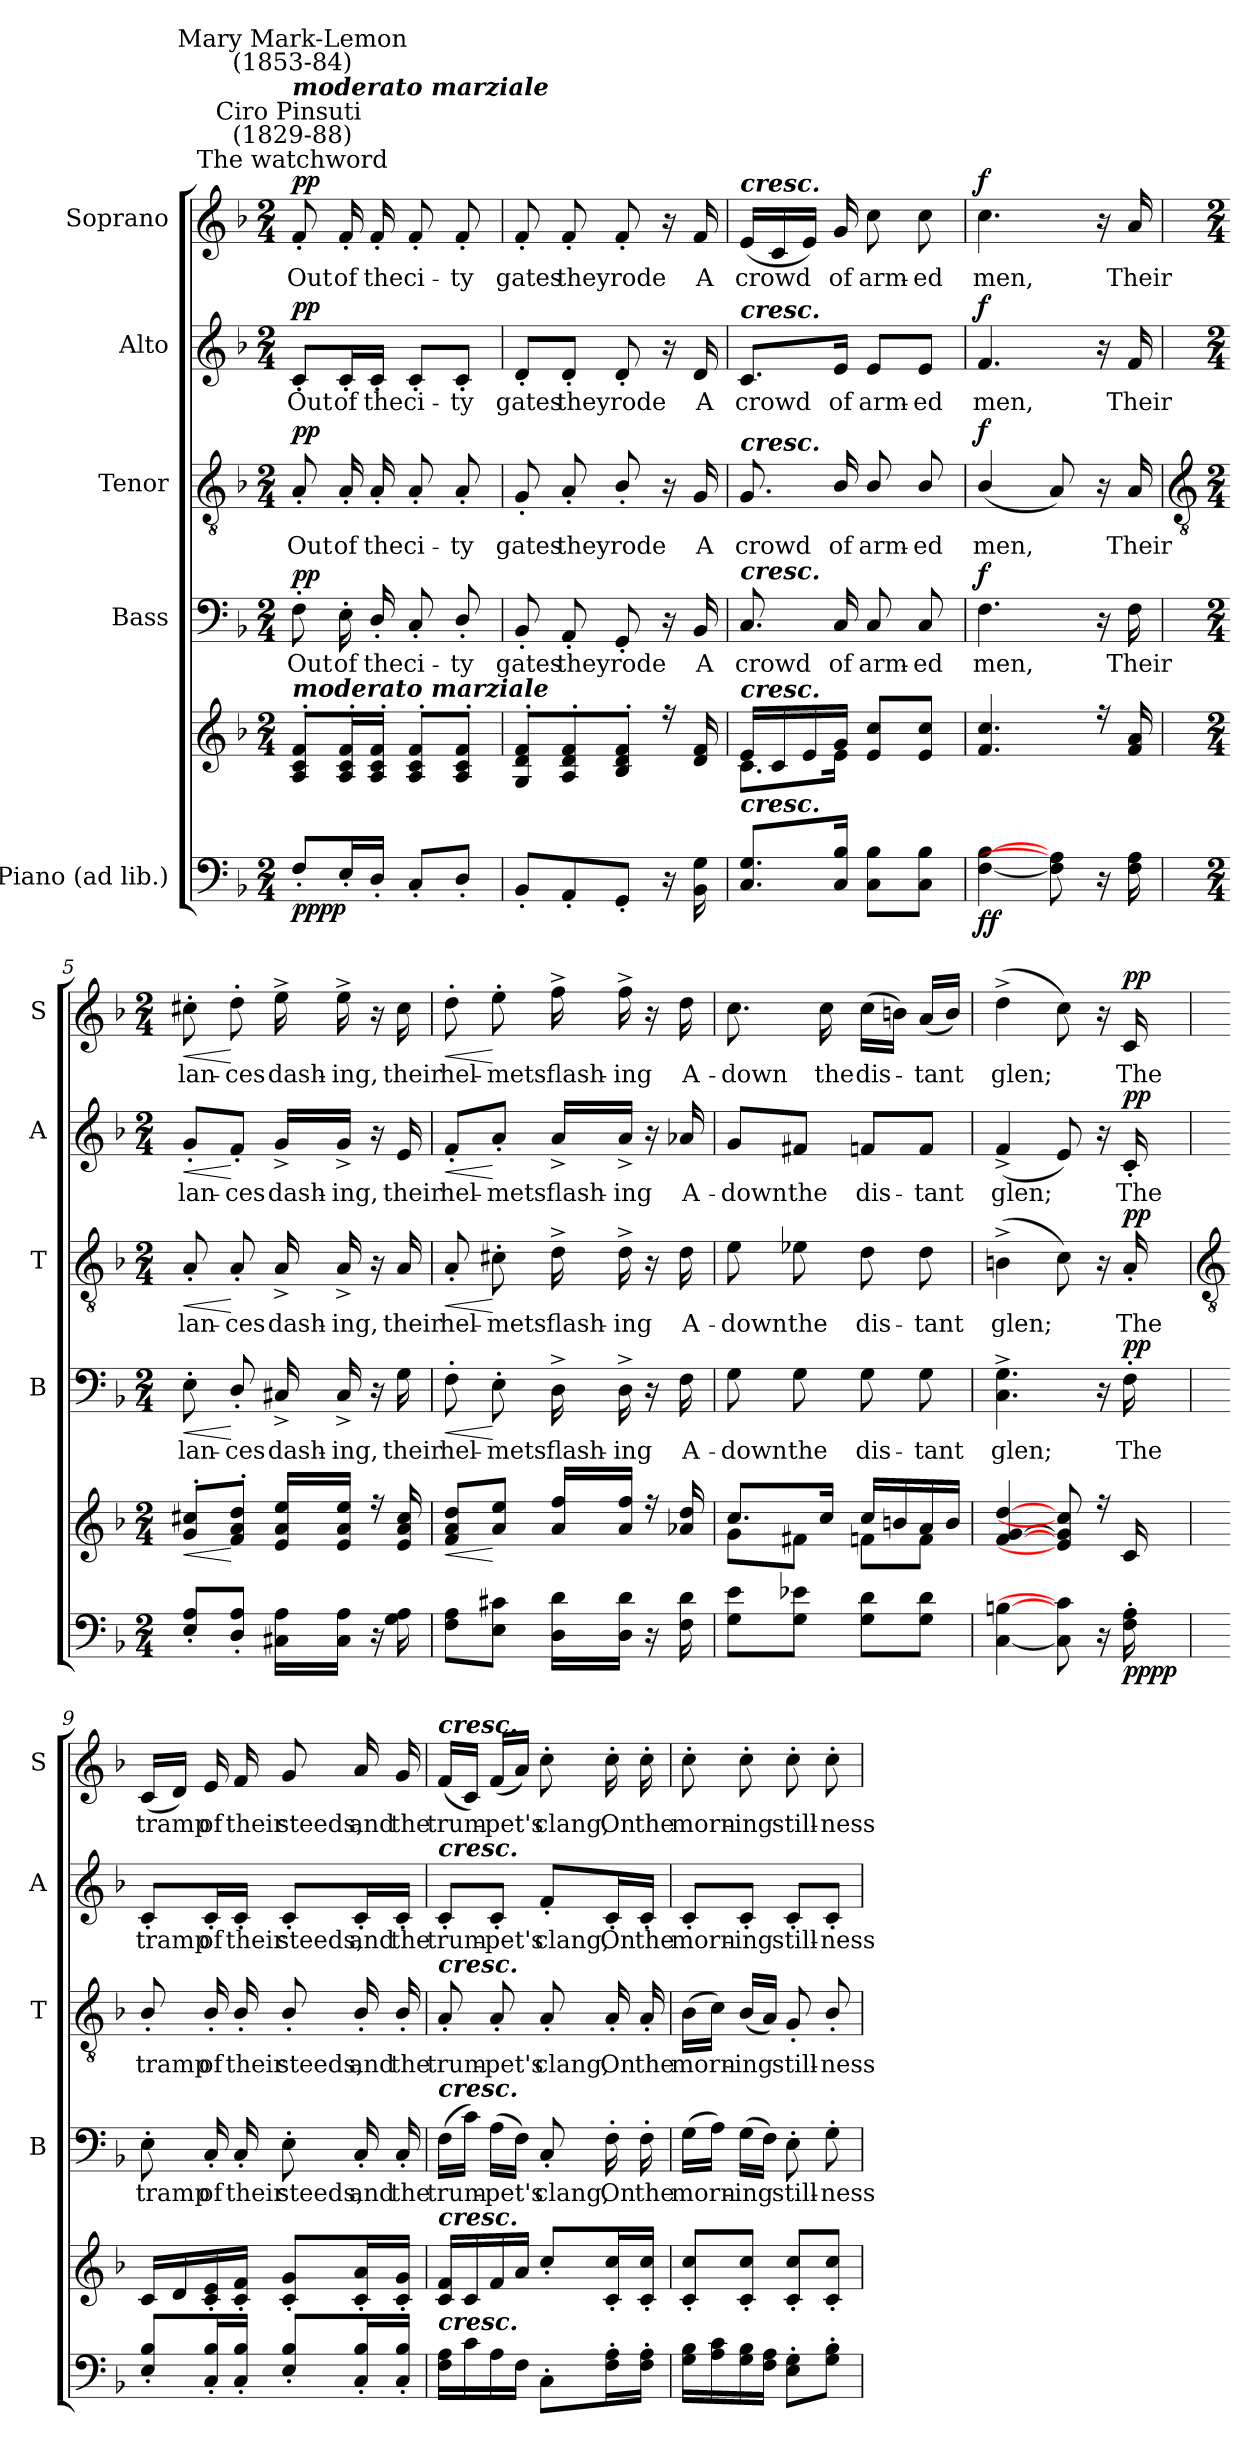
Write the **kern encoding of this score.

**kern	**kern	**dynam	**kern	**text	**dynam	**kern	**text	**dynam	**kern	**text	**dynam	**kern	**text	**dynam
*part5	*part5	*part5	*part4	*part4	*part4	*part3	*part3	*part3	*part2	*part2	*part2	*part1	*part1	*part1
*staff6	*staff5	*staff5/6	*staff4	*staff4	*staff4	*staff3	*staff3	*staff3	*staff2	*staff2	*staff2	*staff1	*staff1	*staff1
*I"Piano (ad lib.)	*	*	*I"Bass	*	*	*I"Tenor	*	*	*I"Alto	*	*	*I"Soprano	*	*
*	*	*	*I'B	*	*	*I'T	*	*	*I'A	*	*	*I'S	*	*
*clefF4	*clefG2	*	*clefF4	*	*	*clefGv2	*	*	*clefG2	*	*	*clefG2	*	*
*k[b-]	*k[b-]	*	*k[b-]	*	*	*k[b-]	*	*	*k[b-]	*	*	*k[b-]	*	*
*F:	*F:	*	*F:	*	*	*F:	*	*	*F:	*	*	*F:	*	*
*M2/4	*M2/4	*	*M2/4	*	*	*M2/4	*	*	*M2/4	*	*	*M2/4	*	*
=1	=1	=1	=1	=1	=1	=1	=1	=1	=1	=1	=1	=1	=1	=1
*	*^	*	*	*	*	*	*	*	*	*	*	*	*	*
!	!	!	!	!	!	!	!	!	!	!	!	!	!LO:TX:a:cj:t=The watchword	!	!
!	!	!	!	!	!	!	!	!	!	!	!	!	!LO:TX:a:cj:t=Ciro Pinsuti \n(1829-88)	!	!
!	!	!	!	!	!	!	!	!	!	!	!	!	!LO:TX:a:Bi:t=moderato marziale	!	!
!	!	!	!	!	!	!	!	!	!	!	!	!	!LO:TX:a:cj:t=Mary Mark-Lemon\n(1853-84)	!	!
!	!LO:TX:a:Bi:t=moderato marziale	!	!	!	!	!	!	!	!	!	!	!	!	!	!
!	!	!LO:N:vis=1	!LO:DY:b=2	!	!LO:LY:b	!	!	!LO:LY:b	!	!	!LO:LY:b	!	!	!LO:LY:b	!
!	!	!	!LO:DY:n=1:b	!	!	!LO:DY:b	!	!	!LO:DY:b	!	!	!LO:DY:b	!	!	!LO:DY:b
8F'L	8A/' 8c/' 8f/'L	2ryy	pp pp	8F'	Out	pp	8A'	Out	pp	8c'/L	Out	pp	8f'/	Out	pp
!	!	!	!	!	!LO:LY:b	!	!	!LO:LY:b	!	!	!LO:LY:b	!	!	!LO:LY:b	!
16E'L	16A/' 16c/' 16f/'L	.	.	16E'	of	.	16A'	of	.	16c'/L	of	.	16f'	of	.
!	!	!	!	!	!LO:LY:b	!	!	!LO:LY:b	!	!	!LO:LY:b	!	!	!LO:LY:b	!
16D'/JJ	16A/' 16c/' 16f/'JJ	.	.	16D'/	the	.	16A'	the	.	16c'/JJ	the	.	16f'	the	.
!	!	!	!	!	!LO:LY:b	!	!	!LO:LY:b	!	!	!LO:LY:b	!	!	!LO:LY:b	!
8C'L	8A/' 8c/' 8f/'L	.	.	8C'	ci-	.	8A'	ci-	.	8c'/L	ci-	.	8f'	ci-	.
!	!	!	!	!	!LO:LY:b	!	!	!LO:LY:b	!	!	!LO:LY:b	!	!	!LO:LY:b	!
8D'J	8A/' 8c/' 8f/'J	.	.	8D'/	-ty	.	8A'	-ty	.	8c'/J	-ty	.	8f'	-ty	.
=2	=2	=2	=2	=2	=2	=2	=2	=2	=2	=2	=2	=2	=2	=2	=2
!	!	!LO:N:vis=1	!	!	!LO:LY:b	!	!	!LO:LY:b	!	!	!LO:LY:b	!	!	!LO:LY:b	!
8BB-'L	8G/' 8d/' 8f/'L	2ryy	.	8BB-'	gates	.	8G'	gates	.	8d'/L	gates	.	8f'	gates	.
!	!	!	!	!	!LO:LY:b	!	!	!LO:LY:b	!	!	!LO:LY:b	!	!	!LO:LY:b	!
8AA'	8A/' 8d/' 8f/'	.	.	8AA'	they	.	8A'	they	.	8d'/J	they	.	8f'	they	.
!	!	!	!	!	!LO:LY:b	!	!	!LO:LY:b	!	!	!LO:LY:b	!	!	!LO:LY:b	!
8GG'/J	8B-/' 8d/' 8f/'J	.	.	8GG'/	rode	.	8B-'/	rode	.	8d'	rode	.	8f'	rode	.
16r	16r	.	.	16r	.	.	16r	.	.	16r	.	.	16r	.	.
!	!	!	!	!	!LO:LY:b	!	!	!LO:LY:b	!	!	!LO:LY:b	!	!	!LO:LY:b	!
16BB- 16G	16d/ 16f/	.	.	16BB-	A	.	16G	A	.	16d	A	.	16f	A	.
=3	=3	=3	=3	=3	=3	=3	=3	=3	=3	=3	=3	=3	=3	=3	=3
!	!	!	!	!	!	!	!	!	!	!	!	!	!LO:TX:a:Bi:t=cresc.	!	!
!	!	!	!	!	!	!	!	!	!	!LO:TX:a:Bi:t=cresc.	!	!	!	!	!
!	!	!	!	!	!	!	!LO:TX:a:Bi:t=cresc.	!	!	!	!	!	!	!	!
!	!	!	!	!LO:TX:a:Bi:t=cresc.	!	!	!	!	!	!	!	!	!	!	!
!	!LO:TX:a:Bi:t=cresc.	!	!	!	!	!	!	!	!	!	!	!	!	!	!
!LO:TX:a:Bi:t=cresc.	!	!	!	!	!	!	!	!	!	!	!	!	!	!	!
!	!	!	!	!	!LO:LY:b	!	!	!LO:LY:b	!	!	!LO:LY:b	!	!	!LO:LY:b	!
8.C 8.GL	16e/LL	8.c\L	.	8.C	crowd	.	8.G	crowd	.	8.c/L	crowd	.	(<16eLL	crowd	.
.	16c/	.	.	.	.	.	.	.	.	.	.	.	16c	.	.
.	16e/	.	.	.	.	.	.	.	.	.	.	.	16eJJ)	.	.
!	!	!	!	!	!LO:LY:b	!	!	!LO:LY:b	!	!	!LO:LY:b	!	!	!LO:LY:b	!
16C/ 16B-/J	16g/JJ	16e\J	.	16C/	of	.	16B-/	of	.	16e/Jk	of	.	16g	of	.
!	!	!	!	!	!LO:LY:b	!	!	!LO:LY:b	!	!	!LO:LY:b	!	!	!LO:LY:b	!
8C\ 8B-\L	8e/ 8cc/L	4ryy	.	8C/	arm-	.	8B-/	arm-	.	8e/L	arm-	.	8cc	arm-	.
!	!	!	!	!	!LO:LY:b	!	!	!LO:LY:b	!	!	!LO:LY:b	!	!	!LO:LY:b	!
8C\ 8B-\J	8e/ 8cc/J	.	.	8C/	-ed	.	8B-/	-ed	.	8e/J	-ed	.	8cc	-ed	.
=4	=4	=4	=4	=4	=4	=4	=4	=4	=4	=4	=4	=4	=4	=4	=4
!	!	!	!LO:DY:b=2	!	!LO:LY:b	!	!	!LO:LY:b	!	!	!LO:LY:b	!	!	!LO:LY:b	!
!	!	!	!LO:DY:n=1:b	!	!	!LO:DY:b	!	!	!LO:DY:b	!	!	!LO:DY:b	!	!	!LO:DY:b
[4F [4B-	4.f/ 4.cc/	2ryy	f f	4.F	men,	f	(<4B-/	men,	f	4.f	men,	f	4.cc	men,	f
8F] 8A]	.	.	.	.	.	.	8A)	.	.	.	.	.	.	.	.
16r	16r	.	.	16r	.	.	16r	.	.	16r	.	.	16r	.	.
!	!	!	!	!	!LO:LY:b	!	!	!LO:LY:b	!	!	!LO:LY:b	!	!	!LO:LY:b	!
16F 16A	16f/ 16a/	.	.	16F	Their	.	16A	Their	.	16f	Their	.	16a	Their	.
!!LO:LB:g=z
=5	=5	=5	=5	=5	=5	=5	=5	=5	=5	=5	=5	=5	=5	=5	=5
*	*	*	*	*	*	*	*clefGv2	*	*	*	*	*	*	*	*
*M2/4	*M2/4	*	*	*M2/4	*	*	*M2/4	*	*	*M2/4	*	*	*M2/4	*	*
!	!	!LO:N:vis=1	!LO:HP:b	!	!LO:LY:b	!LO:HP:b	!	!LO:LY:b	!LO:HP:b	!	!LO:LY:b	!LO:HP:b	!	!LO:LY:b	!LO:HP:b
8E' 8A'L	8g' 8cc#X'L	2ryy	<	8E'	lan-	<	8A'	lan-	<	8g'/L	lan-	<	8cc#X'	lan-	<
!	!	!	!	!	!LO:LY:b	!	!	!LO:LY:b	!	!	!LO:LY:b	!	!	!LO:LY:b	!
8D/' 8A/'J	8f' 8a' 8dd'J	.	[	8D'/	-ces	[	8A'	-ces	[	8f'/J	-ces	[	8dd'	-ces	[
!	!	!	!	!	!LO:LY:b	!	!	!LO:LY:b	!	!	!LO:LY:b	!	!	!LO:LY:b	!
16C#X 16ALL	16e 16a 16eeLL	.	.	16C#X^	dash-	.	16A^	dash-	.	16g^/LL	dash-	.	16ee^	dash-	.
!	!	!	!	!	!LO:LY:b	!	!	!LO:LY:b	!	!	!LO:LY:b	!	!	!LO:LY:b	!
16C# 16AJJ	16e 16a 16eeJJ	.	.	16C#^	-ing,	.	16A^	-ing,	.	16g^/JJ	-ing,	.	16ee^	-ing,	.
16r	16r	.	.	16r	.	.	16r	.	.	16r	.	.	16r	.	.
!	!	!	!	!	!LO:LY:b	!	!	!LO:LY:b	!	!	!LO:LY:b	!	!	!LO:LY:b	!
16G 16A	16e 16a 16cc#	.	.	16G	their	.	16A	their	.	16e	their	.	16cc#	their	.
=6	=6	=6	=6	=6	=6	=6	=6	=6	=6	=6	=6	=6	=6	=6	=6
!	!	!LO:N:vis=1	!LO:HP:b	!	!LO:LY:b	!LO:HP:b	!	!LO:LY:b	!LO:HP:b	!	!LO:LY:b	!LO:HP:b	!	!LO:LY:b	!LO:HP:b
8F 8AL	8f 8a 8ddL	2ryy	<	8F'	hel-	<	8A'	hel-	<	8f'/L	hel-	<	8dd'	hel-	<
!	!	!	!	!	!LO:LY:b	!	!	!LO:LY:b	!	!	!LO:LY:b	!	!	!LO:LY:b	!
8E 8c#XJ	8a 8eeJ	.	[	8E'	-mets	[	8c#X'	-mets	[	8a'/J	-mets	[	8ee'	-mets	[
!	!	!	!	!	!LO:LY:b	!	!	!LO:LY:b	!	!	!LO:LY:b	!	!	!LO:LY:b	!
16D 16dLL	16a 16ffLL	.	.	16D^	flash-	.	16d^	flash-	.	16a^/LL	flash-	.	16ff^	flash-	.
!	!	!	!	!	!LO:LY:b	!	!	!LO:LY:b	!	!	!LO:LY:b	!	!	!LO:LY:b	!
16D 16dJJ	16a 16ffJJ	.	.	16D^	-ing	.	16d^	-ing	.	16a^/JJ	-ing	.	16ff^	-ing	.
16r	16r	.	.	16r	.	.	16r	.	.	16r	.	.	16r	.	.
!	!	!	!	!	!LO:LY:b	!	!	!LO:LY:b	!	!	!LO:LY:b	!	!	!LO:LY:b	!
16F 16d	16a-X 16dd	.	.	16F	A-	.	16d	A-	.	16a-X	A-	.	16dd	A-	.
=7	=7	=7	=7	=7	=7	=7	=7	=7	=7	=7	=7	=7	=7	=7	=7
!	!	!	!	!	!LO:LY:b	!	!	!LO:LY:b	!	!	!LO:LY:b	!	!	!LO:LY:b	!
8G 8eL	8.cc/L	8g\L	.	8G	-down	.	8e	-down	.	8g/L	-down	.	8.cc	-down	.
!	!	!	!	!	!LO:LY:b	!	!	!LO:LY:b	!	!	!LO:LY:b	!	!	!	!
8G 8e-XJ	.	8f#X\J	.	8G	the	.	8e-X	the	.	8f#X/J	the	.	.	.	.
!	!	!	!	!	!	!	!	!	!	!	!	!	!	!LO:LY:b	!
.	16cc/J	.	.	.	.	.	.	.	.	.	.	.	16cc	the	.
!	!	!	!	!	!LO:LY:b	!	!	!LO:LY:b	!	!	!LO:LY:b	!	!	!LO:LY:b	!
8G 8dL	16cc/LL	8fn\L	.	8G	dis-	.	8d	dis-	.	8fn/L	dis-	.	(>16ccLL	dis-	.
.	16bn/	.	.	.	.	.	.	.	.	.	.	.	16bnJJ)	.	.
!	!	!	!	!	!LO:LY:b	!	!	!LO:LY:b	!	!	!LO:LY:b	!	!	!LO:LY:b	!
8G 8dJ	16a/	8f\J	.	8G	-tant	.	8d	-tant	.	8f/J	-tant	.	(<16aLL	tant	.
.	16b/JJ	.	.	.	.	.	.	.	.	.	.	.	16bJJ)	.	.
=8	=8	=8	=8	=8	=8	=8	=8	=8	=8	=8	=8	=8	=8	=8	=8
!	!	!LO:N:vis=1	!	!	!LO:LY:b	!	!	!LO:LY:b	!	!	!LO:LY:b	!	!	!LO:LY:b	!
[4C [4Bn	[4f [4g [4dd	2ryy	.	4.C^ 4.G^	glen;	.	(>4Bn^	glen;	.	(<4f^	glen;	.	(>4dd^	glen;	.
8C] 8c]	8e] 8g] 8cc]	.	.	.	.	.	8c)	.	.	8e)	.	.	8cc)	.	.
16r	16r	.	.	16r	.	.	16r	.	.	16r	.	.	16r	.	.
!	!	!	!LO:DY:b=2	!	!LO:LY:b	!	!	!LO:LY:b	!	!	!LO:LY:b	!	!	!LO:LY:b	!
!	!	!	!LO:DY:n=1:b	!	!	!LO:DY:b	!	!	!LO:DY:b	!	!	!LO:DY:b	!	!	!LO:DY:b
16F' 16A'	16c	.	pp pp	16F'	The	pp	16A'	The	pp	16c'	The	pp	16c	The	pp
*	*v	*v	*	*	*	*	*	*	*	*	*	*	*	*	*
!!LO:LB:g=z
=9	=9	=9	=9	=9	=9	=9	=9	=9	=9	=9	=9	=9	=9	=9
*	*	*	*	*	*	*clefGv2	*	*	*	*	*	*	*	*
!	!	!	!	!LO:LY:b	!	!	!LO:LY:b	!	!	!LO:LY:b	!	!	!LO:LY:b	!
8E\' 8B-\'L	16cLL	.	8E'\	tramp	.	8B-'/	tramp	.	8c'/L	tramp	.	(<16cLL	tramp	.
.	16d	.	.	.	.	.	.	.	.	.	.	16dJJ)	.	.
!	!	!	!	!LO:LY:b	!	!	!LO:LY:b	!	!	!LO:LY:b	!	!	!LO:LY:b	!
16C/' 16B-/'L	16c' 16e'	.	16C'/	of	.	16B-'/	of	.	16c'/L	of	.	16e	of	.
!	!	!	!	!LO:LY:b	!	!	!LO:LY:b	!	!	!LO:LY:b	!	!	!LO:LY:b	!
16C/' 16B-/'JJ	16c' 16f'JJ	.	16C'/	their	.	16B-'/	their	.	16c'/JJ	their	.	16f	their	.
!	!	!	!	!LO:LY:b	!	!	!LO:LY:b	!	!	!LO:LY:b	!	!	!LO:LY:b	!
8E\' 8B-\'L	8c' 8g'L	.	8E'\	steeds,	.	8B-'/	steeds,	.	8c'/L	steeds,	.	8g	steeds,	.
!	!	!	!	!LO:LY:b	!	!	!LO:LY:b	!	!	!LO:LY:b	!	!	!LO:LY:b	!
16C/' 16B-/'L	16c' 16a'L	.	16C'/	and	.	16B-'/	and	.	16c'/L	and	.	16a	and	.
!	!	!	!	!LO:LY:b	!	!	!LO:LY:b	!	!	!LO:LY:b	!	!	!LO:LY:b	!
16C/' 16B-/'JJ	16c' 16g'JJ	.	16C'/	the	.	16B-'/	the	.	16c'/JJ	the	.	16g	the	.
=10	=10	=10	=10	=10	=10	=10	=10	=10	=10	=10	=10	=10	=10	=10
!	!	!	!	!	!	!	!	!	!	!	!	!LO:TX:a:Bi:t=cresc.	!	!
!	!	!	!	!	!	!	!	!	!LO:TX:a:Bi:t=cresc.	!	!	!	!	!
!	!	!	!	!	!	!LO:TX:a:Bi:t=cresc.	!	!	!	!	!	!	!	!
!	!	!	!LO:TX:a:Bi:t=cresc.	!	!	!	!	!	!	!	!	!	!	!
!	!LO:TX:a:Bi:t=cresc.	!	!	!	!	!	!	!	!	!	!	!	!	!
!LO:TX:a:Bi:t=cresc.	!	!	!	!	!	!	!	!	!	!	!	!	!	!
!	!	!	!	!LO:LY:b	!	!	!LO:LY:b	!	!	!LO:LY:b	!	!	!LO:LY:b	!
16F 16ALL	16c 16fLL	.	(>16FLL	trum-	.	8A'	trum-	.	8c'/L	trum-	.	(<16fLL	trum-	.
16c	16c	.	16cJJ)	.	.	.	.	.	.	.	.	16cJJ)	.	.
!	!	!	!	!LO:LY:b	!	!	!LO:LY:b	!	!	!LO:LY:b	!	!	!LO:LY:b	!
16A	16f	.	(>16ALL	pet's	.	8A'	-pet's	.	8c'/J	-pet's	.	(<16fLL	pet's	.
16FJJ	16aJJ	.	16FJJ)	.	.	.	.	.	.	.	.	16aJJ)	.	.
!	!	!	!	!LO:LY:b	!	!	!LO:LY:b	!	!	!LO:LY:b	!	!	!LO:LY:b	!
8C'L	8cc'L	.	8C'	clang,	.	8A'	clang,	.	8f'/L	clang,	.	8cc'	clang,	.
!	!	!	!	!LO:LY:b	!	!	!LO:LY:b	!	!	!LO:LY:b	!	!	!LO:LY:b	!
16F' 16A'L	16c' 16cc'L	.	16F'	On	.	16A'	On	.	16c'/L	On	.	16cc'	On	.
!	!	!	!	!LO:LY:b	!	!	!LO:LY:b	!	!	!LO:LY:b	!	!	!LO:LY:b	!
16F' 16A'JJ	16c' 16cc'JJ	.	16F'	the	.	16A'	the	.	16c'/JJ	the	.	16cc'	the	.
=11	=11	=11	=11	=11	=11	=11	=11	=11	=11	=11	=11	=11	=11	=11
!	!	!	!	!LO:LY:b	!	!	!LO:LY:b	!	!	!LO:LY:b	!	!	!LO:LY:b	!
16G 16B-LL	8c' 8cc'L	.	(>16GLL	morn-	.	(>16B-LL	morn-	.	8c'/L	morn-	.	8cc'	morn-	.
16A 16c	.	.	16AJJ)	.	.	16cJJ)	.	.	.	.	.	.	.	.
!	!	!	!	!LO:LY:b	!	!	!LO:LY:b	!	!	!LO:LY:b	!	!	!LO:LY:b	!
16G 16B-	8c' 8cc'J	.	(>16GLL	ing	.	(<16B-LL	ing	.	8c'/J	-ing	.	8cc'	-ing	.
16F 16AJJ	.	.	16FJJ)	.	.	16AJJ)	.	.	.	.	.	.	.	.
!	!	!	!	!LO:LY:b	!	!	!LO:LY:b	!	!	!LO:LY:b	!	!	!LO:LY:b	!
8E' 8G'L	8c' 8cc'L	.	8E'	still-	.	8G'	still-	.	8c'/L	still-	.	8cc'	still-	.
!	!	!	!	!LO:LY:b	!	!	!LO:LY:b	!	!	!LO:LY:b	!	!	!LO:LY:b	!
8G\' 8B-\'J	8c' 8cc'J	.	8G'\	-ness	.	8B-'/	-ness	.	8c'/J	-ness	.	8cc'	-ness	.
=	=	=	=	=	=	=	=	=	=	=	=	=	=	=
*-	*-	*-	*-	*-	*-	*-	*-	*-	*-	*-	*-	*-	*-	*-
